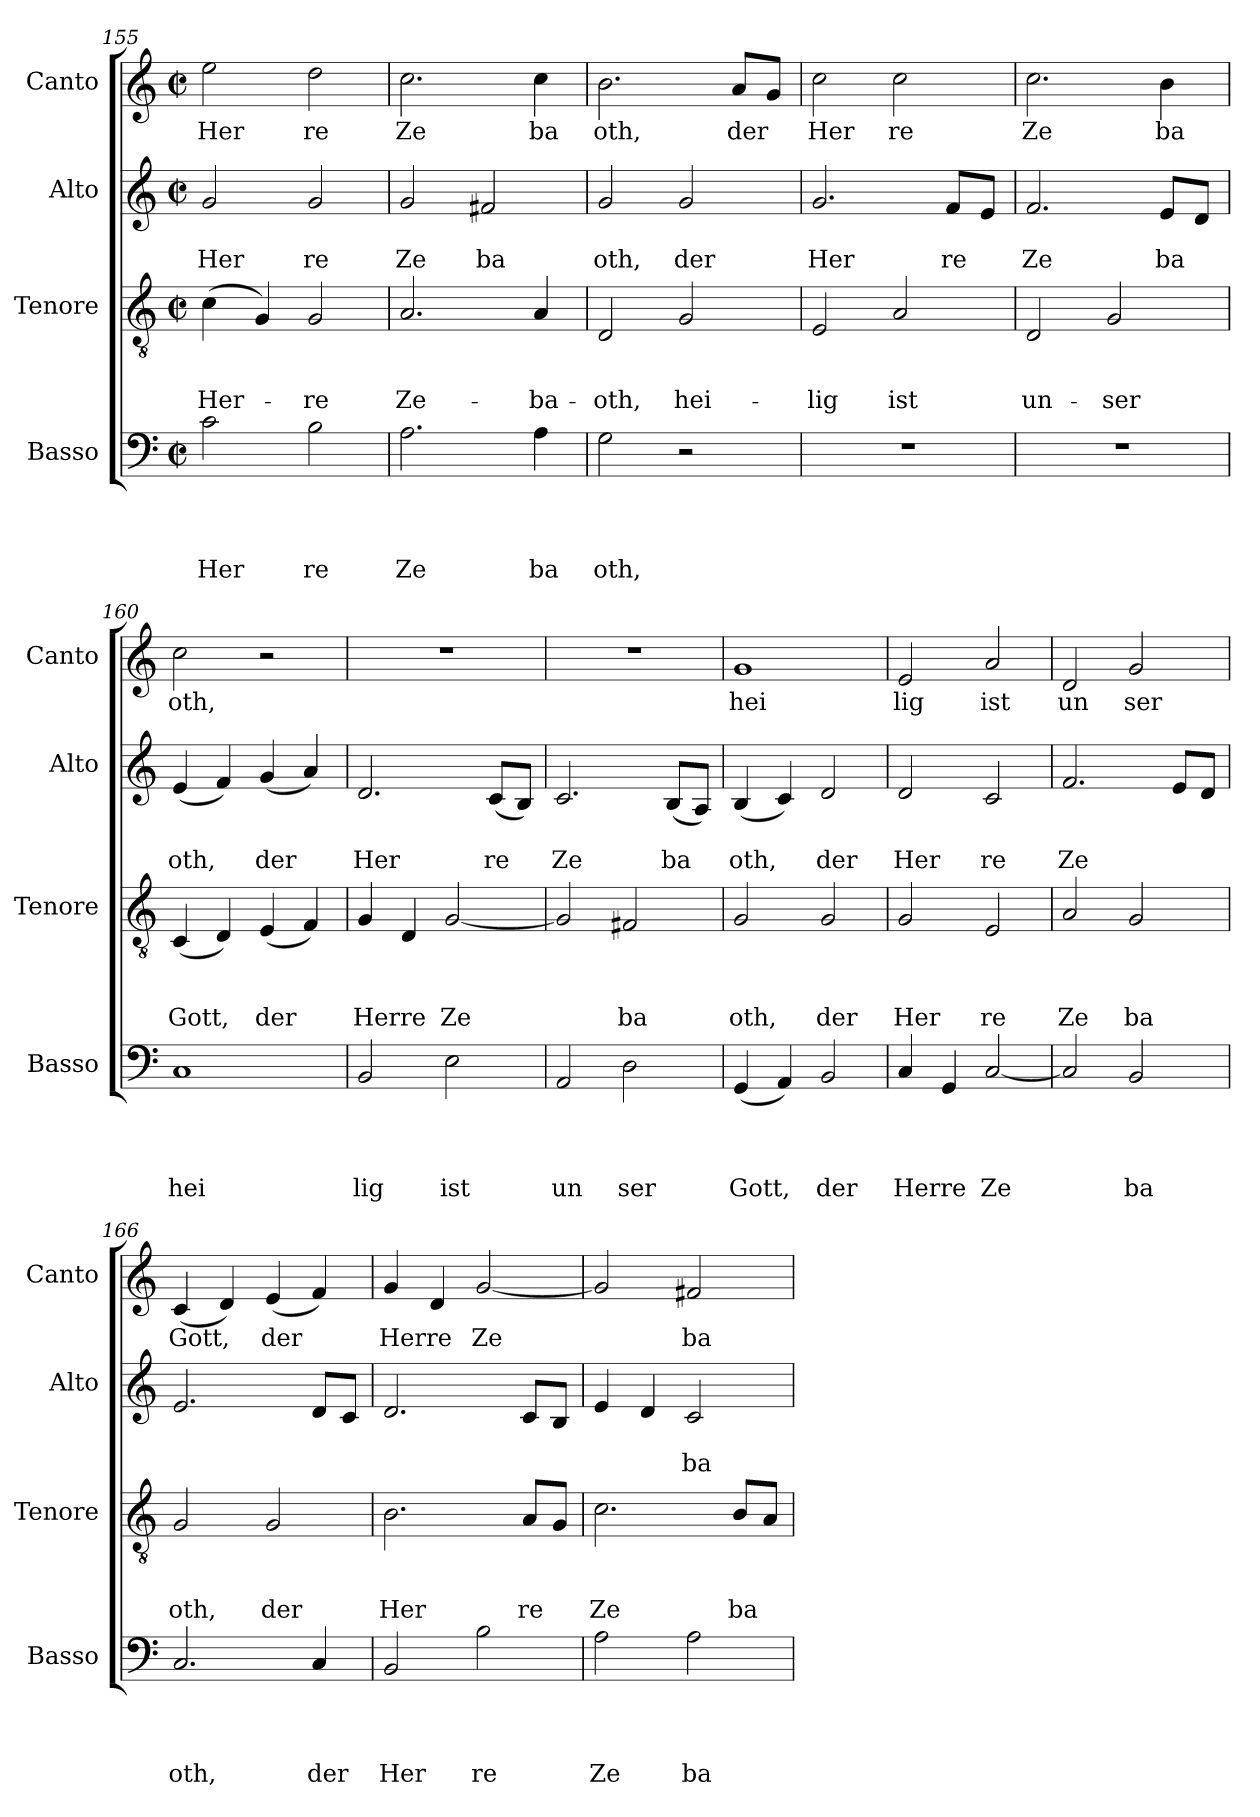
**kern	**text	**text	**text	**text	**kern	**text	**text	**text	**kern	**text	**text	**kern	**text
*part4	*part4	*part4	*part4	*part4	*part3	*part3	*part3	*part3	*part2	*part2	*part2	*part1	*part1
*staff4	*staff4	*staff4	*staff4	*staff4	*staff3	*staff3	*staff3	*staff3	*staff2	*staff2	*staff2	*staff1	*staff1
*I"Basso	*	*	*	*	*I"Tenore	*	*	*	*I"Alto	*	*	*I"Canto	*
*I'Basso	*	*	*	*	*I'Tenore	*	*	*	*I'Alto	*	*	*I'Canto	*
*clefF4	*	*	*	*	*clefGv2	*	*	*	*clefG2	*	*	*clefG2	*
*k[]	*	*	*	*	*k[]	*	*	*	*k[]	*	*	*k[]	*
*C:	*	*	*	*	*C:	*	*	*	*C:	*	*	*C:	*
*M2/2	*	*	*	*	*M2/2	*	*	*	*M2/2	*	*	*M2/2	*
*met(c|)	*	*	*	*	*met(c|)	*	*	*	*met(c|)	*	*	*met(c|)	*
=155	=155	=155	=155	=155	=155	=155	=155	=155	=155	=155	=155	=155	=155
!	!	!	!	!LO:LY:b	!	!	!	!LO:LY:b	!	!	!LO:LY:b	!	!LO:LY:b
2c\	.	.	.	Her	(>4c\	.	.	Her-	2g/	.	Her	2ee\	Her
.	.	.	.	.	4G/)	.	.	.	.	.	.	.	.
!	!	!	!	!LO:LY:b	!	!	!	!LO:LY:b	!	!	!LO:LY:b	!	!LO:LY:b
2B\	.	.	.	re	2G/	.	.	-re	2g/	.	re	2dd\	re
=156	=156	=156	=156	=156	=156	=156	=156	=156	=156	=156	=156	=156	=156
!	!	!	!	!LO:LY:b	!	!	!	!LO:LY:b	!	!	!LO:LY:b	!	!LO:LY:b
2.A\	.	.	.	Ze	2.A/	.	.	Ze-	2g/	.	Ze	2.cc\	Ze
!	!	!	!	!	!	!	!	!	!	!	!LO:LY:b	!	!
.	.	.	.	.	.	.	.	.	2f#X/	.	ba	.	.
!	!	!	!	!LO:LY:b	!	!	!	!LO:LY:b	!	!	!	!	!LO:LY:b
4A\	.	.	.	ba	4A/	.	.	-ba-	.	.	.	4cc\	ba
=157	=157	=157	=157	=157	=157	=157	=157	=157	=157	=157	=157	=157	=157
!	!	!	!	!LO:LY:b	!	!	!	!LO:LY:b	!	!	!LO:LY:b	!	!LO:LY:b
2G\	.	.	.	oth,	2D/	.	.	-oth,	2g/	.	oth,	2.b\	oth,
!	!	!	!	!	!	!	!	!LO:LY:b	!	!	!LO:LY:b	!	!
2r	.	.	.	.	2G/	.	.	hei-	2g/	.	der	.	.
!	!	!	!	!	!	!	!	!	!	!	!	!	!LO:LY:b
.	.	.	.	.	.	.	.	.	.	.	.	8a/L	der
.	.	.	.	.	.	.	.	.	.	.	.	8g/J	.
=158	=158	=158	=158	=158	=158	=158	=158	=158	=158	=158	=158	=158	=158
!	!	!	!	!	!	!	!	!LO:LY:b	!	!	!LO:LY:b	!	!LO:LY:b
1r	.	.	.	.	2E/	.	.	-lig	2.g/	.	Her	2cc\	Her
!	!	!	!	!	!	!	!	!LO:LY:b	!	!	!	!	!LO:LY:b
.	.	.	.	.	2A/	.	.	ist	.	.	.	2cc\	re
!	!	!	!	!	!	!	!	!	!	!	!LO:LY:b	!	!
.	.	.	.	.	.	.	.	.	8f/L	.	re	.	.
.	.	.	.	.	.	.	.	.	8e/J	.	.	.	.
=159	=159	=159	=159	=159	=159	=159	=159	=159	=159	=159	=159	=159	=159
!	!	!	!	!	!	!	!	!LO:LY:b	!	!	!LO:LY:b	!	!LO:LY:b
1r	.	.	.	.	2D/	.	.	un-	2.f/	.	Ze	2.cc\	Ze
!	!	!	!	!	!	!	!	!LO:LY:b	!	!	!	!	!
.	.	.	.	.	2G/	.	.	-ser	.	.	.	.	.
!	!	!	!	!	!	!	!	!	!	!	!LO:LY:b	!	!LO:LY:b
.	.	.	.	.	.	.	.	.	8e/L	.	ba	4b\	ba
.	.	.	.	.	.	.	.	.	8d/J	.	.	.	.
=160	=160	=160	=160	=160	=160	=160	=160	=160	=160	=160	=160	=160	=160
!	!	!	!	!LO:LY:b	!	!	!	!LO:LY:b	!	!	!LO:LY:b	!	!LO:LY:b
1C	.	.	.	hei	(<4C/	.	.	Gott,	(<4e/	.	oth,	2cc\	oth,
.	.	.	.	.	4D/)	.	.	.	4f/)	.	.	.	.
!	!	!	!	!	!	!	!	!LO:LY:b	!	!	!LO:LY:b	!	!
.	.	.	.	.	(<4E/	.	.	der	(<4g/	.	der	2r	.
.	.	.	.	.	4F/)	.	.	.	4a/)	.	.	.	.
!!LO:LB:g=z
=161	=161	=161	=161	=161	=161	=161	=161	=161	=161	=161	=161	=161	=161
!	!	!	!	!LO:LY:b	!	!	!	!LO:LY:b	!	!	!LO:LY:b	!	!
2BB/	.	.	.	lig	4G/	.	.	Herre	2.d/	.	Her	1r	.
.	.	.	.	.	4D/	.	.	.	.	.	.	.	.
!	!	!	!	!LO:LY:b	!	!	!	!LO:LY:b	!	!	!	!	!
2E\	.	.	.	ist	[<2G/	.	.	Ze	.	.	.	.	.
!	!	!	!	!	!	!	!	!	!	!	!LO:LY:b	!	!
.	.	.	.	.	.	.	.	.	(<8c/L	.	re	.	.
.	.	.	.	.	.	.	.	.	8B/J)	.	.	.	.
=162	=162	=162	=162	=162	=162	=162	=162	=162	=162	=162	=162	=162	=162
!	!	!	!	!LO:LY:b	!	!	!	!	!	!	!LO:LY:b	!	!
2AA/	.	.	.	un	2G/]	.	.	.	2.c/	.	Ze	1r	.
!	!	!	!	!LO:LY:b	!	!	!	!LO:LY:b	!	!	!	!	!
2D\	.	.	.	ser	2F#X/	.	.	ba	.	.	.	.	.
!	!	!	!	!	!	!	!	!	!	!	!LO:LY:b	!	!
.	.	.	.	.	.	.	.	.	(<8B/L	.	ba	.	.
.	.	.	.	.	.	.	.	.	8A/J)	.	.	.	.
=163	=163	=163	=163	=163	=163	=163	=163	=163	=163	=163	=163	=163	=163
!	!	!	!	!LO:LY:b	!	!	!	!LO:LY:b	!	!	!LO:LY:b	!	!LO:LY:b
(<4GG/	.	.	.	Gott,	2G/	.	.	oth,	(<4B/	.	oth,	1g	hei
4AA/)	.	.	.	.	.	.	.	.	4c/)	.	.	.	.
!	!	!	!	!LO:LY:b	!	!	!	!LO:LY:b	!	!	!LO:LY:b	!	!
2BB/	.	.	.	der	2G/	.	.	der	2d/	.	der	.	.
=164	=164	=164	=164	=164	=164	=164	=164	=164	=164	=164	=164	=164	=164
!	!	!	!	!LO:LY:b	!	!	!	!LO:LY:b	!	!	!LO:LY:b	!	!LO:LY:b
4C/	.	.	.	Herre	2G/	.	.	Her	2d/	.	Her	2e/	lig
4GG/	.	.	.	.	.	.	.	.	.	.	.	.	.
!	!	!	!	!LO:LY:b	!	!	!	!LO:LY:b	!	!	!LO:LY:b	!	!LO:LY:b
[<2C/	.	.	.	Ze	2E/	.	.	re	2c/	.	re	2a/	ist
=165	=165	=165	=165	=165	=165	=165	=165	=165	=165	=165	=165	=165	=165
!	!	!	!	!	!	!	!	!LO:LY:b	!	!	!LO:LY:b	!	!LO:LY:b
2C/]	.	.	.	.	2A/	.	.	Ze	2.f/	.	Ze	2d/	un
!	!	!	!	!LO:LY:b	!	!	!	!LO:LY:b	!	!	!	!	!LO:LY:b
2BB/	.	.	.	ba	2G/	.	.	ba	.	.	.	2g/	ser
.	.	.	.	.	.	.	.	.	8e/L	.	.	.	.
.	.	.	.	.	.	.	.	.	8d/J	.	.	.	.
=166	=166	=166	=166	=166	=166	=166	=166	=166	=166	=166	=166	=166	=166
!	!	!	!	!LO:LY:b	!	!	!	!LO:LY:b	!	!	!	!	!LO:LY:b
2.C/	.	.	.	oth,	2G/	.	.	oth,	2.e/	.	.	(<4c/	Gott,
.	.	.	.	.	.	.	.	.	.	.	.	4d/)	.
!	!	!	!	!	!	!	!	!LO:LY:b	!	!	!	!	!LO:LY:b
.	.	.	.	.	2G/	.	.	der	.	.	.	(<4e/	der
!	!	!	!	!LO:LY:b	!	!	!	!	!	!	!	!	!
4C/	.	.	.	der	.	.	.	.	8d/L	.	.	4f/)	.
.	.	.	.	.	.	.	.	.	8c/J	.	.	.	.
=167	=167	=167	=167	=167	=167	=167	=167	=167	=167	=167	=167	=167	=167
!	!	!	!	!LO:LY:b	!	!	!	!LO:LY:b	!	!	!	!	!LO:LY:b
2BB/	.	.	.	Her	2.B\	.	.	Her	2.d/	.	.	4g/	Herre
.	.	.	.	.	.	.	.	.	.	.	.	4d/	.
!	!	!	!	!LO:LY:b	!	!	!	!	!	!	!	!	!LO:LY:b
2B\	.	.	.	re	.	.	.	.	.	.	.	[<2g/	Ze
!	!	!	!	!	!	!	!	!LO:LY:b	!	!	!	!	!
.	.	.	.	.	8A/L	.	.	re	8c/L	.	.	.	.
.	.	.	.	.	8G/J	.	.	.	8B/J	.	.	.	.
=168	=168	=168	=168	=168	=168	=168	=168	=168	=168	=168	=168	=168	=168
!	!	!	!	!LO:LY:b	!	!	!	!LO:LY:b	!	!	!	!	!
2A\	.	.	.	Ze	2.c\	.	.	Ze	4e/	.	.	2g/]	.
.	.	.	.	.	.	.	.	.	4d/	.	.	.	.
!	!	!	!	!LO:LY:b	!	!	!	!	!	!	!LO:LY:b	!	!LO:LY:b
2A\	.	.	.	ba	.	.	.	.	2c/	.	ba	2f#X/	ba
!	!	!	!	!	!	!	!	!LO:LY:b	!	!	!	!	!
.	.	.	.	.	8B/L	.	.	ba	.	.	.	.	.
.	.	.	.	.	8A/J	.	.	.	.	.	.	.	.
=	=	=	=	=	=	=	=	=	=	=	=	=	=
*-	*-	*-	*-	*-	*-	*-	*-	*-	*-	*-	*-	*-	*-
